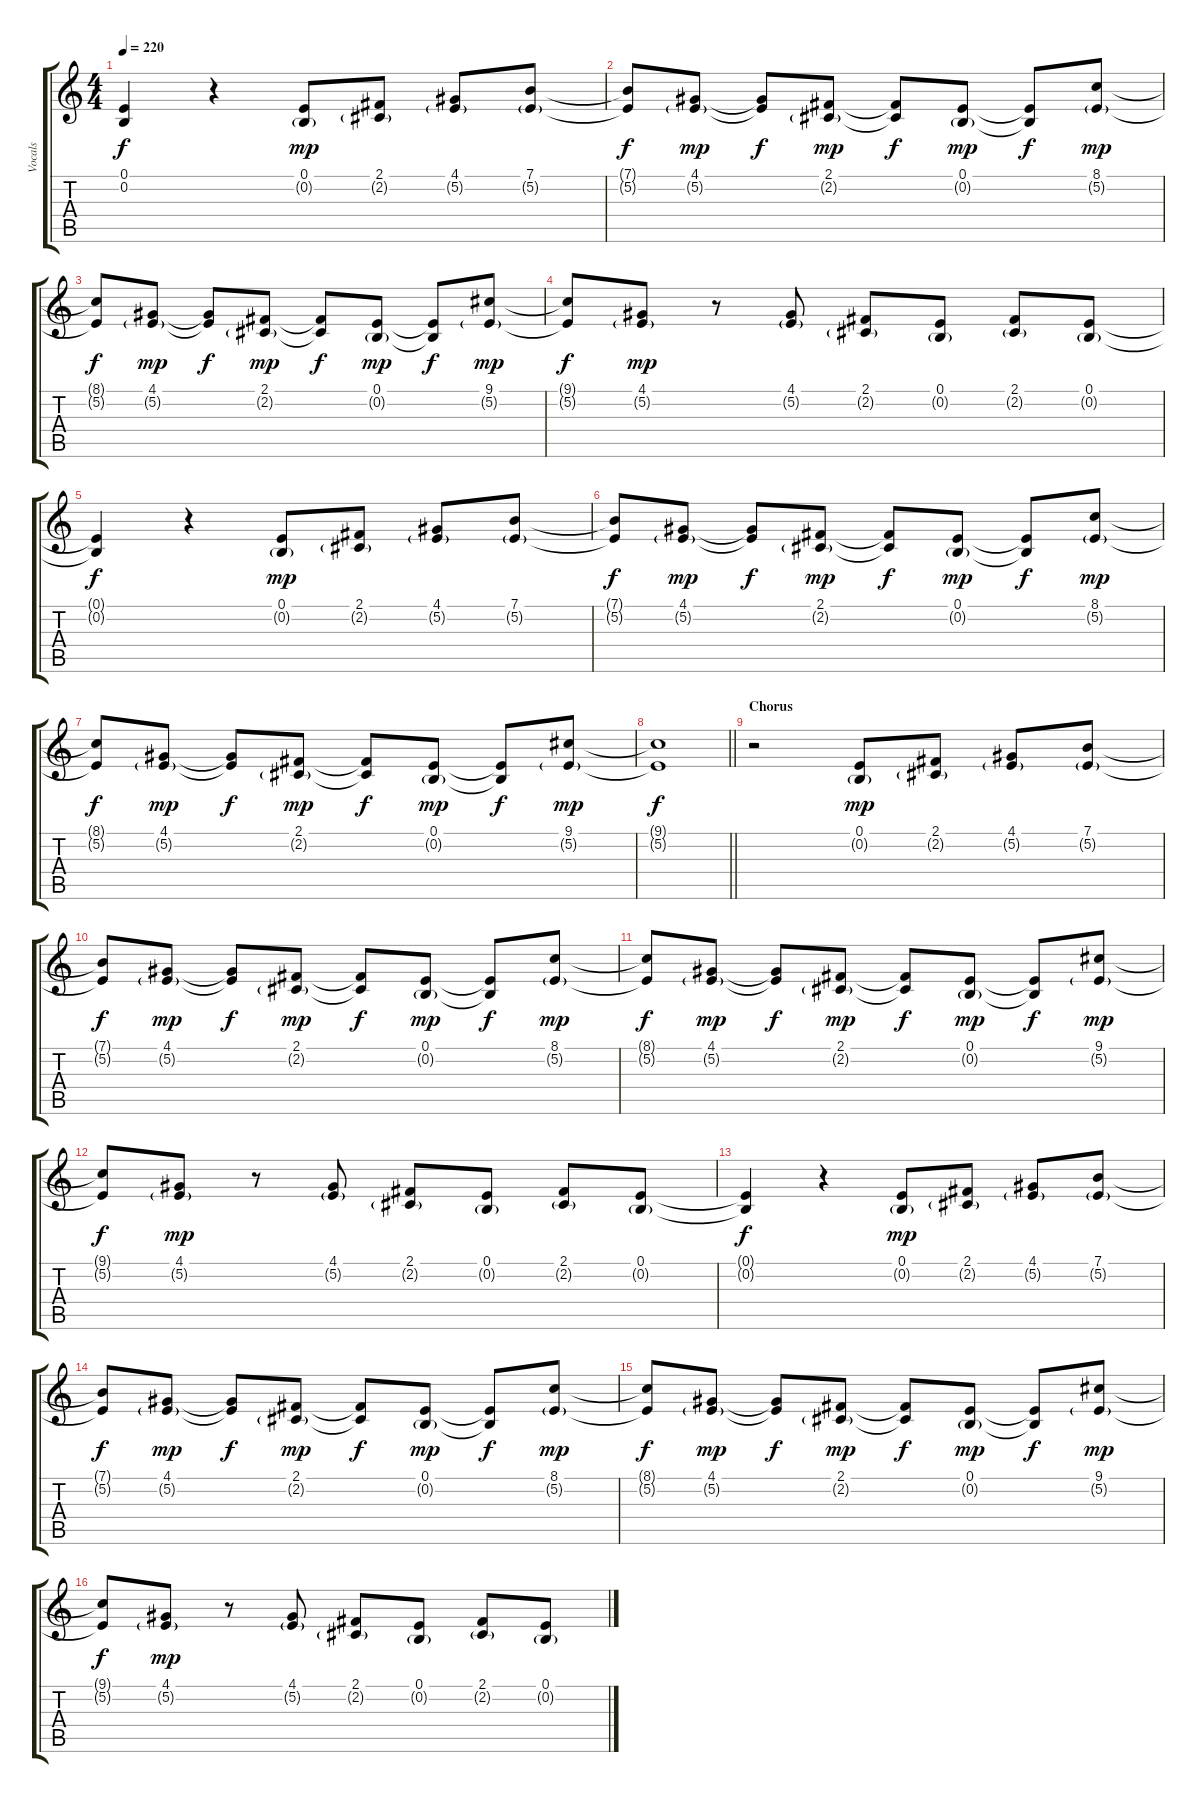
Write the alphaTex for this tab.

\track ("Vocals" "Vocals") {instrument clarinet}
\staff {score tabs}
\tuning (E4 B3 G3 D3 A2 E2) {hide}
\ts (4 4)
\tempo 220
\clef g2
\ks c
(0.1{t} 0.2{t}).4{dy f} r.4 (0.1 0.2{g}).8{dy mp} (2.1 2.2{g}).8 (4.1 5.2{g}).8 (7.1 5.2{g}).8 |
(7.1{t} 5.2{t}).8{dy f} (4.1 5.2{g}).8{dy mp} (4.1{t} 5.2{t}).8{dy f} (2.1 2.2{g}).8{dy mp} (2.1{t} 2.2{t}).8{dy f} (0.1 0.2{g}).8{dy mp} (0.1{t} 0.2{t}).8{dy f} (8.1 5.2{g}).8{dy mp} |
(8.1{t} 5.2{t}).8{dy f} (4.1 5.2{g}).8{dy mp} (4.1{t} 5.2{t}).8{dy f} (2.1 2.2{g}).8{dy mp} (2.1{t} 2.2{t}).8{dy f} (0.1 0.2{g}).8{dy mp} (0.1{t} 0.2{t}).8{dy f} (9.1 5.2{g}).8{dy mp} |
(9.1{t} 5.2{t}).8{dy f} (4.1 5.2{g}).8{dy mp} r.8 (4.1 5.2{g}).8 (2.1 2.2{g}).8 (0.1 0.2{g}).8 (2.1 2.2{g}).8 (0.1 0.2{g}).8 |
(0.1{t} 0.2{t}).4{dy f} r.4 (0.1 0.2{g}).8{dy mp} (2.1 2.2{g}).8 (4.1 5.2{g}).8 (7.1 5.2{g}).8 |
(7.1{t} 5.2{t}).8{dy f} (4.1 5.2{g}).8{dy mp} (4.1{t} 5.2{t}).8{dy f} (2.1 2.2{g}).8{dy mp} (2.1{t} 2.2{t}).8{dy f} (0.1 0.2{g}).8{dy mp} (0.1{t} 0.2{t}).8{dy f} (8.1 5.2{g}).8{dy mp} |
(8.1{t} 5.2{t}).8{dy f} (4.1 5.2{g}).8{dy mp} (4.1{t} 5.2{t}).8{dy f} (2.1 2.2{g}).8{dy mp} (2.1{t} 2.2{t}).8{dy f} (0.1 0.2{g}).8{dy mp} (0.1{t} 0.2{t}).8{dy f} (9.1 5.2{g}).8{dy mp} |
\barLineRight lightlight
(9.1{t} 5.2{t}).1{dy f} |
\section ("" "Chorus")
r.2 (0.1 0.2{g}).8{dy mp} (2.1 2.2{g}).8 (4.1 5.2{g}).8 (7.1 5.2{g}).8 |
(7.1{t} 5.2{t}).8{dy f} (4.1 5.2{g}).8{dy mp} (4.1{t} 5.2{t}).8{dy f} (2.1 2.2{g}).8{dy mp} (2.1{t} 2.2{t}).8{dy f} (0.1 0.2{g}).8{dy mp} (0.1{t} 0.2{t}).8{dy f} (8.1 5.2{g}).8{dy mp} |
(8.1{t} 5.2{t}).8{dy f} (4.1 5.2{g}).8{dy mp} (4.1{t} 5.2{t}).8{dy f} (2.1 2.2{g}).8{dy mp} (2.1{t} 2.2{t}).8{dy f} (0.1 0.2{g}).8{dy mp} (0.1{t} 0.2{t}).8{dy f} (9.1 5.2{g}).8{dy mp} |
(9.1{t} 5.2{t}).8{dy f} (4.1 5.2{g}).8{dy mp} r.8 (4.1 5.2{g}).8 (2.1 2.2{g}).8 (0.1 0.2{g}).8 (2.1 2.2{g}).8 (0.1 0.2{g}).8 |
(0.1{t} 0.2{t}).4{dy f} r.4 (0.1 0.2{g}).8{dy mp} (2.1 2.2{g}).8 (4.1 5.2{g}).8 (7.1 5.2{g}).8 |
(7.1{t} 5.2{t}).8{dy f} (4.1 5.2{g}).8{dy mp} (4.1{t} 5.2{t}).8{dy f} (2.1 2.2{g}).8{dy mp} (2.1{t} 2.2{t}).8{dy f} (0.1 0.2{g}).8{dy mp} (0.1{t} 0.2{t}).8{dy f} (8.1 5.2{g}).8{dy mp} |
(8.1{t} 5.2{t}).8{dy f} (4.1 5.2{g}).8{dy mp} (4.1{t} 5.2{t}).8{dy f} (2.1 2.2{g}).8{dy mp} (2.1{t} 2.2{t}).8{dy f} (0.1 0.2{g}).8{dy mp} (0.1{t} 0.2{t}).8{dy f} (9.1 5.2{g}).8{dy mp} |
(9.1{t} 5.2{t}).8{dy f} (4.1 5.2{g}).8{dy mp} r.8 (4.1 5.2{g}).8 (2.1 2.2{g}).8 (0.1 0.2{g}).8 (2.1 2.2{g}).8 (0.1 0.2{g}).8
